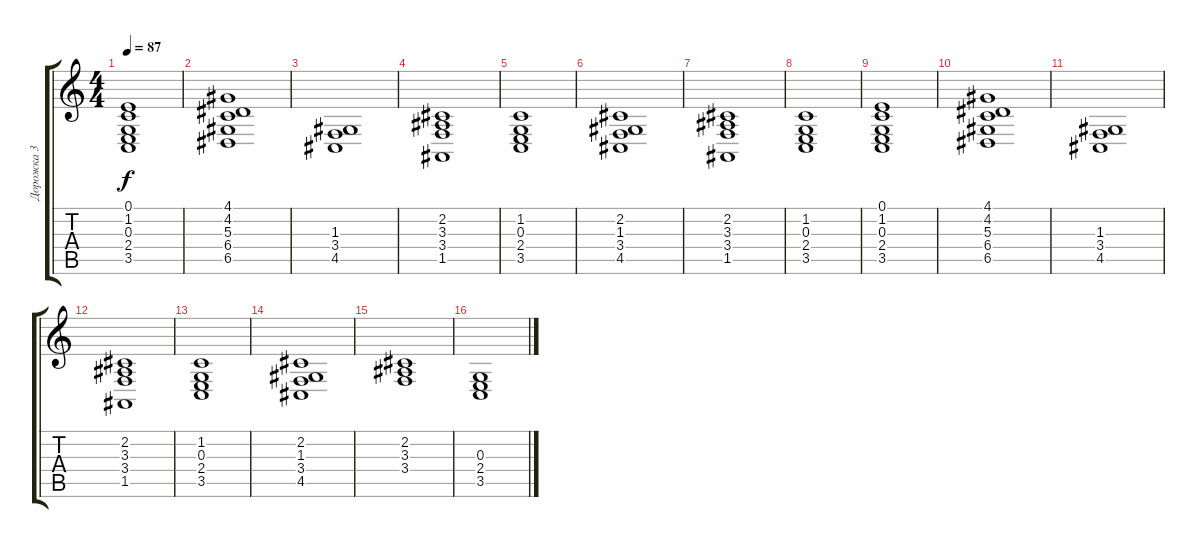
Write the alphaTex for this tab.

\track ("Дорожка 3" "Дорожка 3") {instrument pad8sweep}
\staff {score tabs}
\tuning (E4 B3 G3 D3 A2 E2) {hide}
\ts (4 4)
\tempo 87
\clef g2
\ks c
(0.1 1.2 0.3 2.4 3.5).1{dy f} |
(4.1 4.2 5.3 6.4 6.5).1 |
(1.3 3.4 4.5).1 |
(2.2 3.3 3.4 1.5).1 |
(1.2 0.3 2.4 3.5).1 |
(2.2 1.3 3.4 4.5).1 |
(2.2 3.3 3.4 1.5).1 |
(1.2 0.3 2.4 3.5).1 |
(0.1 1.2 0.3 2.4 3.5).1 |
(4.1 4.2 5.3 6.4 6.5).1 |
(1.3 3.4 4.5).1 |
(2.2 3.3 3.4 1.5).1 |
(1.2 0.3 2.4 3.5).1 |
(2.2 1.3 3.4 4.5).1 |
(2.2 3.3 3.4).1 |
(0.3 2.4 3.5).1
